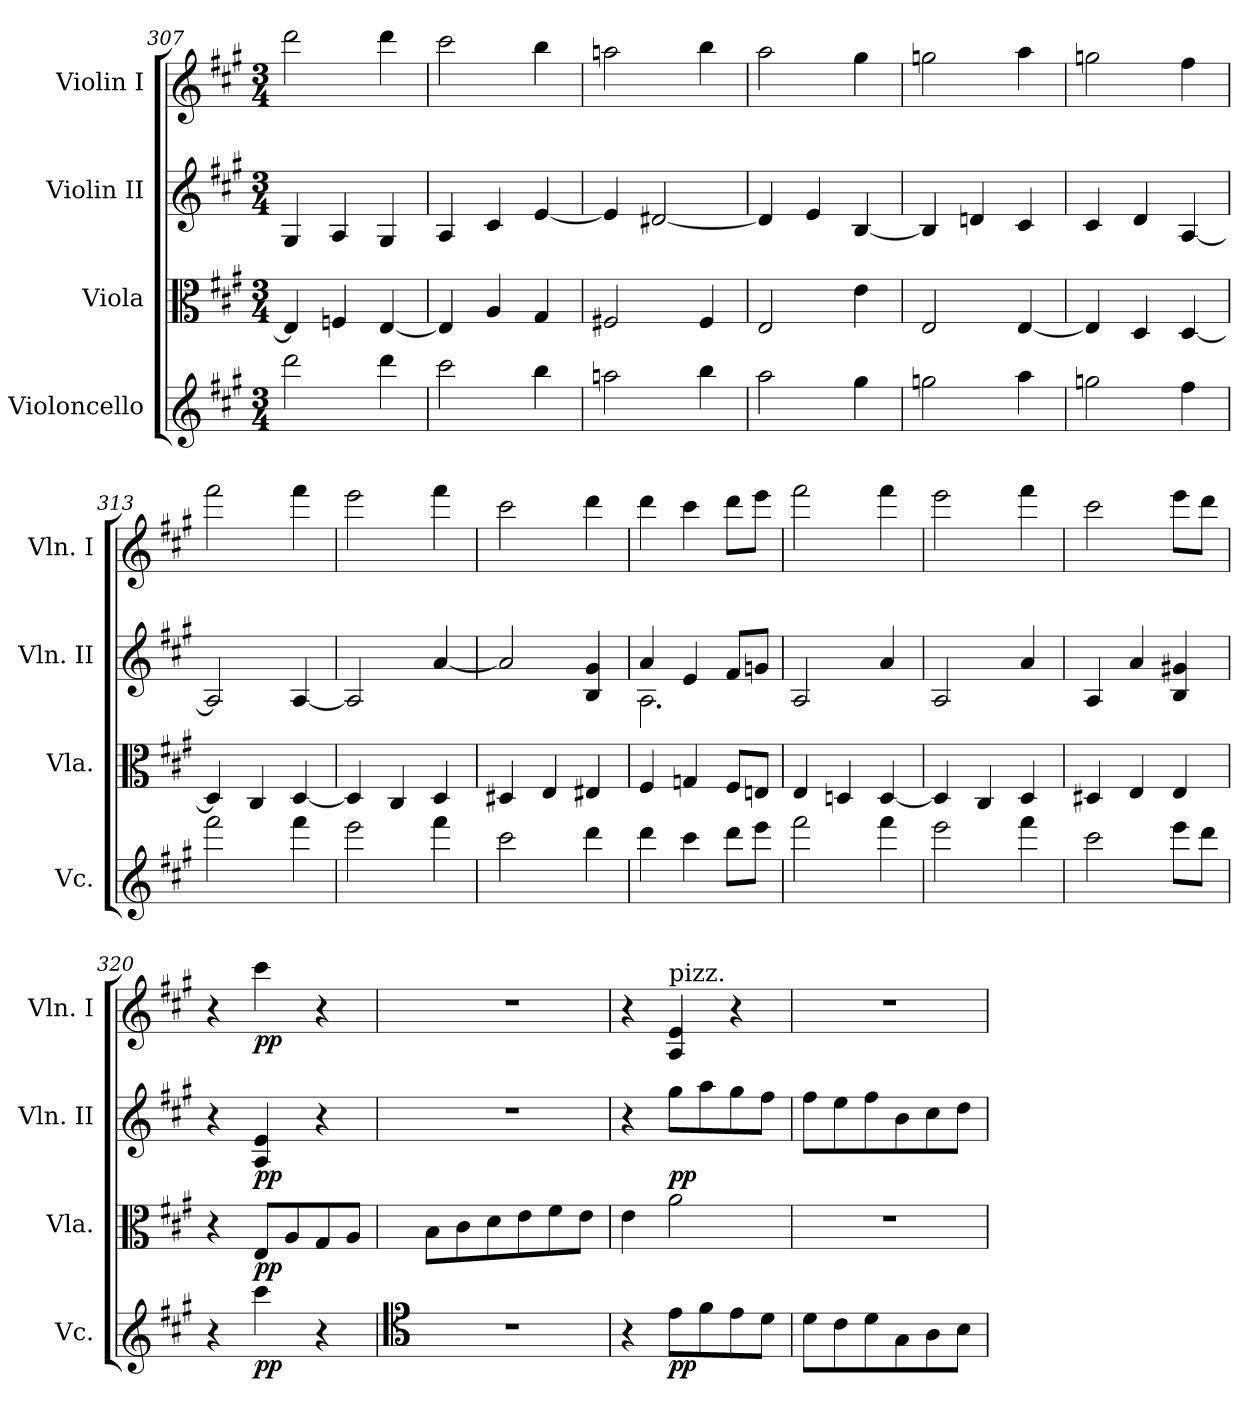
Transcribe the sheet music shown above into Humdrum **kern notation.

**kern	**dynam	**kern	**dynam	**kern	**dynam	**kern	**dynam
*part4	*part4	*part3	*part3	*part2	*part2	*part1	*part1
*staff4	*staff4	*staff3	*staff3	*staff2	*staff2	*staff1	*staff1
*I"Violoncello	*	*I"Viola	*	*I"Violin II	*	*I"Violin I	*
*I'Vc.	*	*I'Vla.	*	*I'Vln. II	*	*I'Vln. I	*
*clefG2	*	*clefC3	*	*clefG2	*	*clefG2	*
*k[f#c#g#]	*	*k[f#c#g#]	*	*k[f#c#g#]	*	*k[f#c#g#]	*
*M3/4	*	*M3/4	*	*M3/4	*	*M3/4	*
=307	=307	=307	=307	=307	=307	=307	=307
2ddd\	.	4E/]	.	4G#/	.	2ddd\	.
.	.	4Fn/	.	4A/	.	.	.
4ddd\	.	[4E/	.	4G#/	.	4ddd\	.
=308	=308	=308	=308	=308	=308	=308	=308
2ccc#\	.	4E/]	.	4A/	.	2ccc#\	.
.	.	4A/	.	4c#/	.	.	.
4bb\	.	4G#/	.	[4e/	.	4bb\	.
=309	=309	=309	=309	=309	=309	=309	=309
2aan\	.	2F#X/	.	4e/]	.	2aan\	.
.	.	.	.	[2d#X/	.	.	.
4bb\	.	4F#/	.	.	.	4bb\	.
!!LO:PB:g=z
=310	=310	=310	=310	=310	=310	=310	=310
2aa\	.	2E/	.	4d#/]	.	2aa\	.
.	.	.	.	4e/	.	.	.
4gg#\	.	4e\	.	[4B/	.	4gg#\	.
!!LO:PB:g=z
=311	=311	=311	=311	=311	=311	=311	=311
2ggn\	.	2E/	.	4B/]	.	2ggn\	.
.	.	.	.	4dn/	.	.	.
4aa\	.	[4E/	.	4c#/	.	4aa\	.
=312	=312	=312	=312	=312	=312	=312	=312
2ggn\	.	4E/]	.	4c#/	.	2ggn\	.
.	.	4D/	.	4d/	.	.	.
4ff#\	.	[4D/	.	[4A/	.	4ff#\	.
=313	=313	=313	=313	=313	=313	=313	=313
2fff#\	.	4D/]	.	2A/]	.	2fff#\	.
.	.	4C#/	.	.	.	.	.
4fff#\	.	[4D/	.	[4A/	.	4fff#\	.
=314	=314	=314	=314	=314	=314	=314	=314
2eee\	.	4D/]	.	2A/]	.	2eee\	.
.	.	4C#/	.	.	.	.	.
4fff#\	.	4D/	.	[4a/	.	4fff#\	.
=315	=315	=315	=315	=315	=315	=315	=315
2ccc#\	.	4D#X/	.	2a/]	.	2ccc#\	.
.	.	4E/	.	.	.	.	.
4ddd\	.	4E#X/	.	4B/ 4g#/	.	4ddd\	.
=316	=316	=316	=316	=316	=316	=316	=316
*	*	*	*	*^	*	*	*
4ddd\	.	4F#/	.	4a/	2.A\	.	4ddd\	.
4ccc#\	.	4Gn/	.	4e/	.	.	4ccc#\	.
8ddd\L	.	8F#/L	.	8f#/L	.	.	8ddd\L	.
8eee\J	.	8En/J	.	8gn/J	.	.	8eee\J	.
*	*	*	*	*v	*v	*	*	*
=317	=317	=317	=317	=317	=317	=317	=317
2fff#\	.	4E/	.	2A/	.	2fff#\	.
.	.	4Dn/	.	.	.	.	.
4fff#\	.	[4D/	.	4a/	.	4fff#\	.
=318	=318	=318	=318	=318	=318	=318	=318
2eee\	.	4D/]	.	2A/	.	2eee\	.
.	.	4C#/	.	.	.	.	.
4fff#\	.	4D/	.	4a/	.	4fff#\	.
!!LO:LB:g=z
=319	=319	=319	=319	=319	=319	=319	=319
2ccc#\	.	4D#X/	.	4A/	.	2ccc#\	.
.	.	4E/	.	4a/	.	.	.
8eee\L	.	4E/	.	4B/ 4g#X/	.	8eee\L	.
8ddd\J	.	.	.	.	.	8ddd\J	.
=320	=320	=320	=320	=320	=320	=320	=320
4r	.	4r	.	4r	.	4r	.
!	!LO:DY:b	!	!LO:DY:b	!	!LO:DY:b	!	!LO:DY:b
4ccc#\	pp	8E/L	pp	4A/ 4e/	pp	4ccc#\	pp
.	.	8A/	.	.	.	.	.
4r	.	8G#/	.	4r	.	4r	.
.	.	8A/J	.	.	.	.	.
=321	=321	=321	=321	=321	=321	=321	=321
*clefC4	*	*	*	*	*	*	*
2.r	.	8B\L	.	2.r	.	2.r	.
.	.	8c#\	.	.	.	.	.
.	.	8d\	.	.	.	.	.
.	.	8e\	.	.	.	.	.
.	.	8f#\	.	.	.	.	.
.	.	8e\J	.	.	.	.	.
=322	=322	=322	=322	=322	=322	=322	=322
4r	.	4e\	.	4r	.	4r	.
!	!	!	!	!	!	!LO:TX:a:t=pizz.	!
!	!LO:DY:b	!	!	!	!LO:DY:b	!	!
8e\L	pp	2a\	.	8gg#\L	pp	4A/ 4e/	.
8f#\	.	.	.	8aa\	.	.	.
8e\	.	.	.	8gg#\	.	4r	.
8d\J	.	.	.	8ff#\J	.	.	.
=323	=323	=323	=323	=323	=323	=323	=323
8d\L	.	2.r	.	8ff#\L	.	2.r	.
8c#\	.	.	.	8ee\	.	.	.
8d\	.	.	.	8ff#\	.	.	.
8G#\	.	.	.	8b\	.	.	.
8A\	.	.	.	8cc#\	.	.	.
8B\J	.	.	.	8dd\J	.	.	.
=	=	=	=	=	=	=	=
*-	*-	*-	*-	*-	*-	*-	*-
